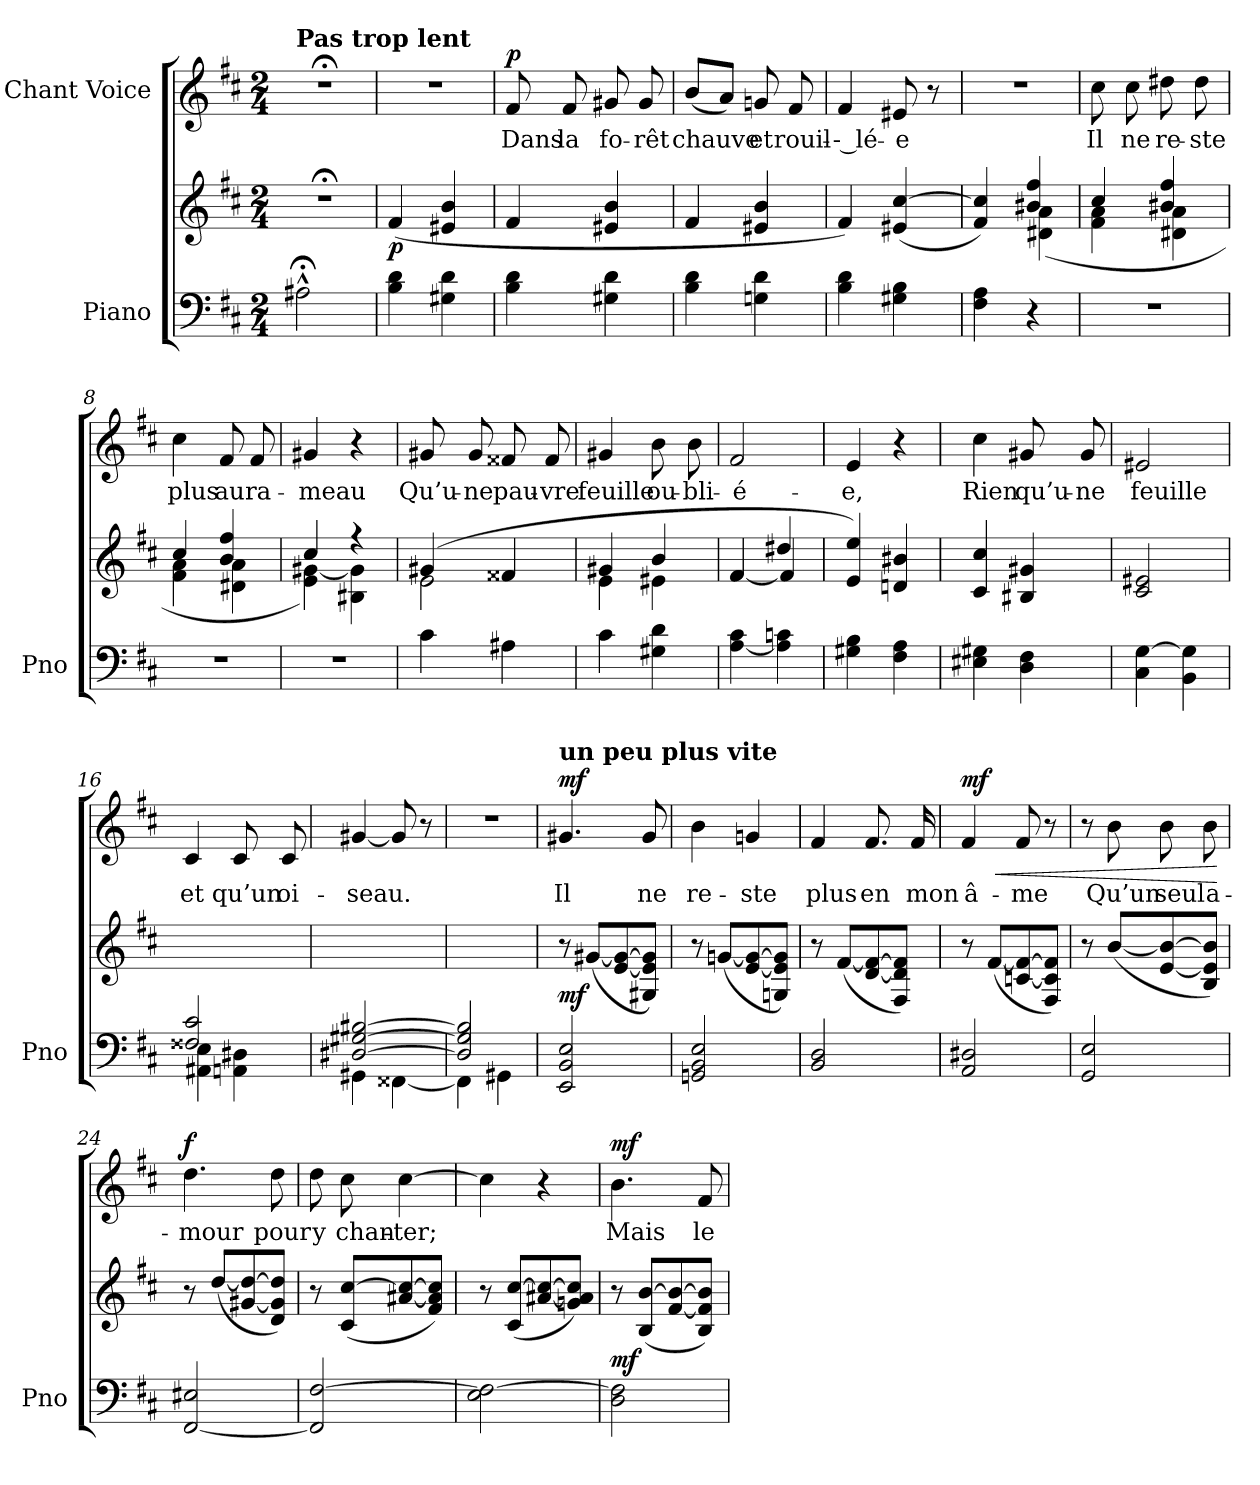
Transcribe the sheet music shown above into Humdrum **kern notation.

**kern	**kern	**dynam	**kern	**text	**dynam
*part2	*part2	*part2	*part1	*part1	*part1
*staff3	*staff2	*staff2/3	*staff1	*staff1	*staff1
*I"Piano	*	*	*I"Chant Voice	*	*
*I'Pno	*	*	*	*	*
*clefF4	*clefG2	*	*clefG2	*	*
*k[f#c#]	*k[f#c#]	*	*k[f#c#]	*	*
*M2/4	*M2/4	*	*M2/4	*	*
=1	=1	=1	=1	=1	=1
!	!	!	!LO:TX:a:B:t=Pas trop lent	!	!
2A#X;<^^\	2r;<	.	2r;<	.	.
=2	=2	=2	=2	=2	=2
!	!	!LO:DY:b	!	!	!
4B\ 4d\	(>4f#/	p	2r	.	.
4G#X\ 4d\	4e#X/ 4b/	.	.	.	.
=3	=3	=3	=3	=3	=3
!	!	!	!	!LO:LY:b	!LO:DY:a
4B\ 4d\	4f#/	.	8f#/	Dans	p
!	!	!	!	!LO:LY:b	!
.	.	.	8f#/	la	.
!	!	!	!	!LO:LY:b	!
4G#X\ 4d\	4e#X/ 4b/	.	8g#X/	fo-	.
!	!	!	!	!LO:LY:b	!
.	.	.	8g#/	-rêt	.
=4	=4	=4	=4	=4	=4
!	!	!	!	!LO:LY:b	!
4B\ 4d\	4f#/	.	(<8b/L	chauve	.
.	.	.	8a/J)	.	.
!	!	!	!	!LO:LY:b	!
4Gn\ 4d\	4e#X/ 4b/	.	8gn/	et	.
!	!	!	!	!LO:LY:b	!
.	.	.	8f#/	rouil-	.
!!LO:LB:g=z
=5	=5	=5	=5	=5	=5
!	!	!	!	!LO:LY:b	!
4B\ 4d\	4f#/)	.	4f#/	-- lé-	.
!	!	!	!	!LO:LY:b	!
4G#X\ 4B\	(<4e#X/ [4cc#/	.	8e#X/	-e	.
.	.	.	8r	.	.
=6	=6	=6	=6	=6	=6
*	*^	*	*	*	*
4F#\ 4A\	4f#/ 4cc#/])	4rcyy	.	2r	.	.
4r	4b#X/ 4ff#/	(<4d#X\ 4a\	.	.	.	.
=7	=7	=7	=7	=7	=7	=7
!	!	!	!	!	!LO:LY:b	!
2r	4cc#/	4f#\ 4a\	.	8cc#\	Il	.
!	!	!	!	!	!LO:LY:b	!
.	.	.	.	8cc#\	ne	.
!	!	!	!	!	!LO:LY:b	!
.	4b#X/ 4ff#/	4d#X\ 4a\	.	8dd#X\	re-	.
!	!	!	!	!	!LO:LY:b	!
.	.	.	.	8dd#\	-ste	.
=8	=8	=8	=8	=8	=8	=8
!	!	!	!	!	!LO:LY:b	!
2r	4cc#/	4f#\ 4a\	.	4cc#\	plus	.
!	!	!	!	!	!LO:LY:b	!
.	4b/ 4ff#/	4d#X\ 4a\	.	8f#/	au	.
!	!	!	!	!	!LO:LY:b	!
.	.	.	.	8f#/	ra-	.
=9	=9	=9	=9	=9	=9	=9
!	!	!	!	!	!LO:LY:b	!
2r	4cc#/	4e\ [4g#X\)	.	4g#X/	-meau	.
.	4r	4B#X\ 4g#\]	.	4r	.	.
!!LO:LB:g=z
=10	=10	=10	=10	=10	=10	=10
!	!	!	!	!	!LO:LY:b	!
4c#\	(>4g#X/	2e\	.	8g#X/	Qu’u-	.
!	!	!	!	!	!LO:LY:b	!
.	.	.	.	8g#/	-ne	.
!	!	!	!	!	!LO:LY:b	!
4A#X\	4f##X/	.	.	8f##X/	pau-	.
!	!	!	!	!	!LO:LY:b	!
.	.	.	.	8f##/	-vre	.
=11	=11	=11	=11	=11	=11	=11
!	!	!	!	!	!LO:LY:b	!
4c#\	4g#X/	4e\	.	4g#X/	feuille	.
!	!	!	!	!	!LO:LY:b	!
4G#X\ 4d\	4b/	4e#X\	.	8b\	ou-	.
!	!	!	!	!	!LO:LY:b	!
.	.	.	.	8b\	-bli-	.
=12	=12	=12	=12	=12	=12	=12
!	!	!	!	!	!LO:LY:b	!
[4A\ 4c#\	4f#/	[4f#/	.	2f#/	-é-	.
4A\] 4cn\	4dd#X/	4f#/]	.	.	.	.
=13	=13	=13	=13	=13	=13	=13
!	!	!	!	!	!LO:LY:b	!
*	*v	*v	*	*	*	*
4G#X\ 4B\	4e/ 4ee/)	.	4e/	-e,	.
4F#\ 4A\	(>4dn/ 4b#X/	.	4r	.	.
=14	=14	=14	=14	=14	=14
!	!	!	!	!LO:LY:b	!
4E#X\ 4G#X\	4c#/ 4cc#/	.	4cc#\	Rien	.
!	!	!	!	!LO:LY:b	!
4D\ 4F#\	4B#X/ 4g#X/	.	8g#X/	qu’u-	.
!	!	!	!	!LO:LY:b	!
.	.	.	8g#/	-ne	.
!!LO:PB:g=z
=15	=15	=15	=15	=15	=15
!	!	!	!	!LO:LY:b	!
4C#\ [4G\	2c#/ 2e#X/	.	2e#X/	feuille	.
4BB\ 4G\]	.	.	.	.	.
=16	=16	=16	=16	=16	=16
*^	*	*	*	*	*
!	!	!	!	!	!LO:LY:b	!
2F##X/ 2c#/	4AA#X\ 4E\	2ryy	.	4c#/	et	.
!	!	!	!	!	!LO:LY:b	!
.	4AAn\ 4D#X\	.	.	8c#/	qu’un	.
!	!	!	!	!	!LO:LY:b	!
.	.	.	.	8c#/	oi-	.
=17	=17	=17	=17	=17	=17	=17
!	!	!	!	!	!LO:LY:b	!
[2D#X/ [2G#X/ [2B#X/	4GG#X\	2ryy	.	[4g#X/	-seau.	.
.	[4FF##X\	.	.	8g#/]	.	.
.	.	.	.	8r	.	.
=18	=18	=18	=18	=18	=18	=18
2D#/] 2G#/] 2B#/])	4FF##\]	2ryy	.	2r	.	.
.	4GG#X\	.	.	.	.	.
=19	=19	=19	=19	=19	=19	=19
!	!	!	!	!LO:TX:a:B:t=un peu plus vite	!	!
!	!	!	!LO:DY:a=2	!	!LO:LY:b	!LO:DY:a
*v	*v	*	*	*	*	*
2EE/ 2BB/ 2E/	8r	mf	4.g#X/	Il	mf
.	(<[8g#X/L	.	.	.	.
.	[8e/ 8g#/_	.	.	.	.
!	!	!	!	!LO:LY:b	!
.	8G#X/ 8e/] 8g#/]J)	.	8g#/	ne	.
!!LO:LB:g=z
=20	=20	=20	=20	=20	=20
!	!	!	!	!LO:LY:b	!
2GGn/ 2BB/ 2E/	8r	.	4b\	re-	.
.	(<[8gn/L	.	.	.	.
!	!	!	!	!LO:LY:b	!
.	[8e/ 8g/_	.	4gn/	-ste	.
.	8Gn/ 8e/] 8g/]J)	.	.	.	.
=21	=21	=21	=21	=21	=21
!	!	!	!	!LO:LY:b	!
2BB/ 2D/	8r	.	4f#/	plus	.
.	(<[8f#/L	.	.	.	.
!	!	!	!	!LO:LY:b	!
.	[8d/ 8f#/_	.	8.f#/	en	.
.	8F#/ 8d/] 8f#/]J)	.	.	.	.
!	!	!	!	!LO:LY:b	!
.	.	.	16f#/	mon	.
=22	=22	=22	=22	=22	=22
!	!	!	!	!LO:LY:b	!LO:HP:b
!	!	!	!	!	!LO:DY:n=1:a
2AA/ 2D#X/	8r	.	4f#/	â-	< mf
.	(<[8f#/L	.	.	.	.
!	!	!	!	!LO:LY:b	!
.	[8cn/ 8f#/_	.	8f#/	-me	.
.	8F#/ 8c/] 8f#/]J)	.	8r	.	.
=23	=23	=23	=23	=23	=23
2GG/ 2E/	8r	.	8r	.	.
!	!	!	!	!LO:LY:b	!
.	(<[8b/L	.	8b\	Qu’un	.
!	!	!	!	!LO:LY:b	!
.	[8e/ 8b/_	.	8b\	seul	.
!	!	!	!	!LO:LY:b	!
.	8B/ 8e/] 8b/]J)	.	8b\	a-	.
.	.	.	.	.	[
=24	=24	=24	=24	=24	=24
!	!	!	!	!LO:LY:b	!LO:DY:a
[2FF#/ 2E#X/	8r	.	4.dd\	-mour	f
.	(<[8dd/L	.	.	.	.
.	[8g#X/ 8dd/_	.	.	.	.
!	!	!	!	!LO:LY:b	!
.	8d/ 8g#/] 8dd/]J)	.	8dd\	pour	.
!!LO:LB:g=z
=25	=25	=25	=25	=25	=25
!	!	!	!	!LO:LY:b	!
2FF#/] [2F#/	8r	.	8dd\	y	.
!	!	!	!	!LO:LY:b	!
.	(<8c#/ [8cc#/L	.	8cc#\	chan-	.
!	!	!	!	!LO:LY:b	!
.	[8a#X/ 8cc#/_	.	[4cc#\	-ter;	.
.	8f#/ 8a#/] 8cc#/]J)	.	.	.	.
=26	=26	=26	=26	=26	=26
2E\ 2F#\_	8r	.	4cc#\]	.	.
.	(<8c#/ [8cc#/L	.	.	.	.
.	[8a#X/ 8cc#/_	.	4r	.	.
.	8gn/ 8a#/] 8cc#/]J)	.	.	.	.
=27	=27	=27	=27	=27	=27
!	!	!LO:DY:a=2	!	!LO:LY:b	!LO:DY:a
2D\ 2F#\]	8r	mf	4.b\	Mais	mf
.	(<8B/ [8b/L	.	.	.	.
.	[8f#/ 8b/_	.	.	.	.
!	!	!	!	!LO:LY:b	!
.	8B/ 8f#/] 8b/]J)	.	8f#/	le	.
=	=	=	=	=	=
*-	*-	*-	*-	*-	*-
